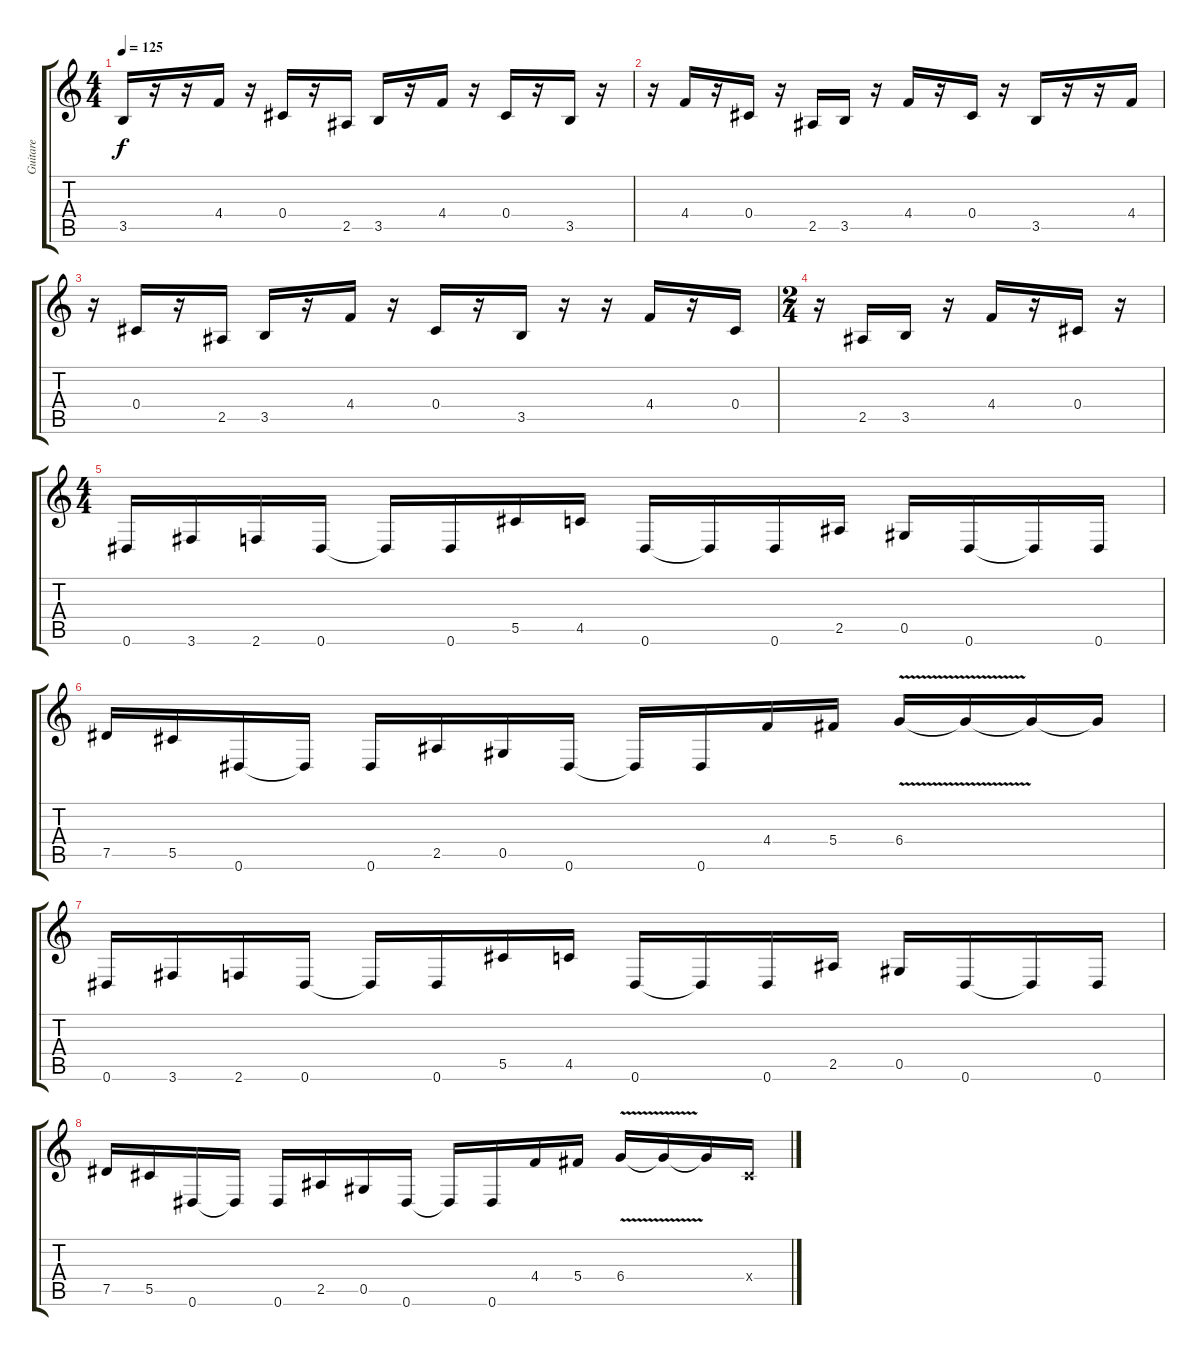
\track ("Guitare" "Guitare") {instrument overdrivenguitar}
\staff {score tabs}
\tuning (Eb4 Bb3 Gb3 Db3 Ab2 Eb2) {hide}
\ts (4 4)
\tempo 125
\clef g2
\ks c
3.5.16{dy f} r.16 r.16 4.4.16 r.16 0.4.16 r.16 2.5.16 3.5.16 r.16 4.4.16 r.16 0.4.16 r.16 3.5.16 r.16 |
r.16 4.4.16 r.16 0.4.16 r.16 2.5.16 3.5.16 r.16 4.4.16 r.16 0.4.16 r.16 3.5.16 r.16 r.16 4.4.16 |
r.16 0.4.16 r.16 2.5.16 3.5.16 r.16 4.4.16 r.16 0.4.16 r.16 3.5.16 r.16 r.16 4.4.16 r.16 0.4.16 |
\ts (2 4)
r.16 2.5.16 3.5.16 r.16 4.4.16 r.16 0.4.16 r.16 |
\ts (4 4)
0.6.16 3.6.16 2.6.16 0.6.16 0.6{t}.16 0.6.16 5.5.16 4.5.16 0.6.16 0.6{t}.16 0.6.16 2.5.16 0.5.16 0.6.16 0.6{t}.16 0.6.16 |
7.5.16 5.5.16 0.6.16 0.6{t}.16 0.6.16 2.5.16 0.5.16 0.6.16 0.6{t}.16 0.6.16 4.4.16 5.4.16 6.4{v}.16 6.4{t}.16 6.4{t}.16 6.4{t}.16 |
0.6.16 3.6.16 2.6.16 0.6.16 0.6{t}.16 0.6.16 5.5.16 4.5.16 0.6.16 0.6{t}.16 0.6.16 2.5.16 0.5.16 0.6.16 0.6{t}.16 0.6.16 |
7.5.16 5.5.16 0.6.16 0.6{t}.16 0.6.16 2.5.16 0.5.16 0.6.16 0.6{t}.16 0.6.16 4.4.16 5.4.16 6.4{v}.16 6.4{t}.16 6.4{t}.16 0.4{x}.16
